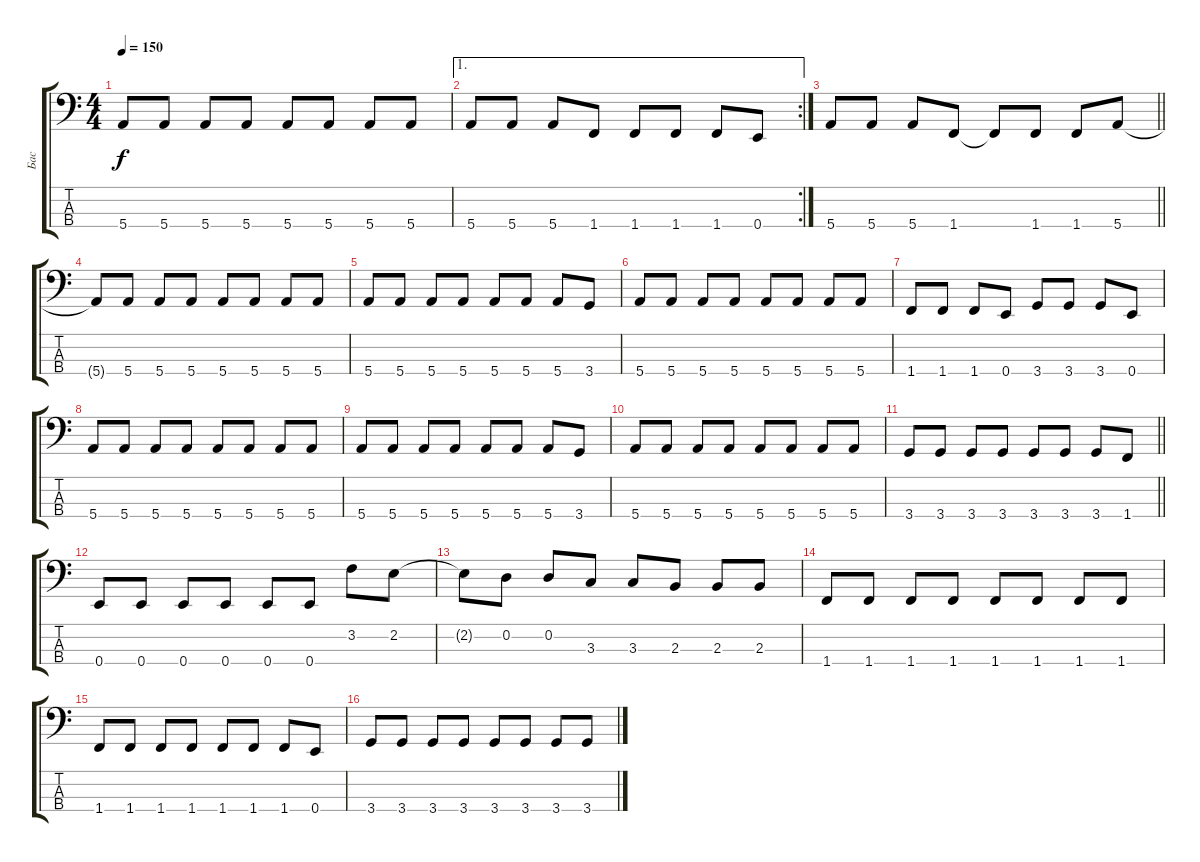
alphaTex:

\track ("Бас" "Бас") {instrument electricbassfinger}
\staff {score tabs}
\tuning (G2 D2 A1 E1) {hide}
\ts (4 4)
\tempo 150
\clef f4
\ks c
5.4.8{dy f} 5.4.8 5.4.8 5.4.8 5.4.8 5.4.8 5.4.8 5.4.8 |
\ae 1
\rc 2
5.4.8 5.4.8 5.4.8 1.4.8 1.4.8 1.4.8 1.4.8 0.4.8 |
\barLineRight lightlight
5.4.8 5.4.8 5.4.8 1.4.8 1.4{t}.8 1.4.8 1.4.8 5.4.8 |
5.4{t}.8 5.4.8 5.4.8 5.4.8 5.4.8 5.4.8 5.4.8 5.4.8 |
5.4.8 5.4.8 5.4.8 5.4.8 5.4.8 5.4.8 5.4.8 3.4.8 |
5.4.8 5.4.8 5.4.8 5.4.8 5.4.8 5.4.8 5.4.8 5.4.8 |
1.4.8 1.4.8 1.4.8 0.4.8 3.4.8 3.4.8 3.4.8 0.4.8 |
5.4.8 5.4.8 5.4.8 5.4.8 5.4.8 5.4.8 5.4.8 5.4.8 |
5.4.8 5.4.8 5.4.8 5.4.8 5.4.8 5.4.8 5.4.8 3.4.8 |
5.4.8 5.4.8 5.4.8 5.4.8 5.4.8 5.4.8 5.4.8 5.4.8 |
\barLineRight lightlight
3.4.8 3.4.8 3.4.8 3.4.8 3.4.8 3.4.8 3.4.8 1.4.8 |
0.4.8 0.4.8 0.4.8 0.4.8 0.4.8 0.4.8 3.2.8 2.2.8 |
2.2{t}.8 0.2.8 0.2.8 3.3.8 3.3.8 2.3.8 2.3.8 2.3.8 |
1.4.8 1.4.8 1.4.8 1.4.8 1.4.8 1.4.8 1.4.8 1.4.8 |
1.4.8 1.4.8 1.4.8 1.4.8 1.4.8 1.4.8 1.4.8 0.4.8 |
3.4.8 3.4.8 3.4.8 3.4.8 3.4.8 3.4.8 3.4.8 3.4.8
